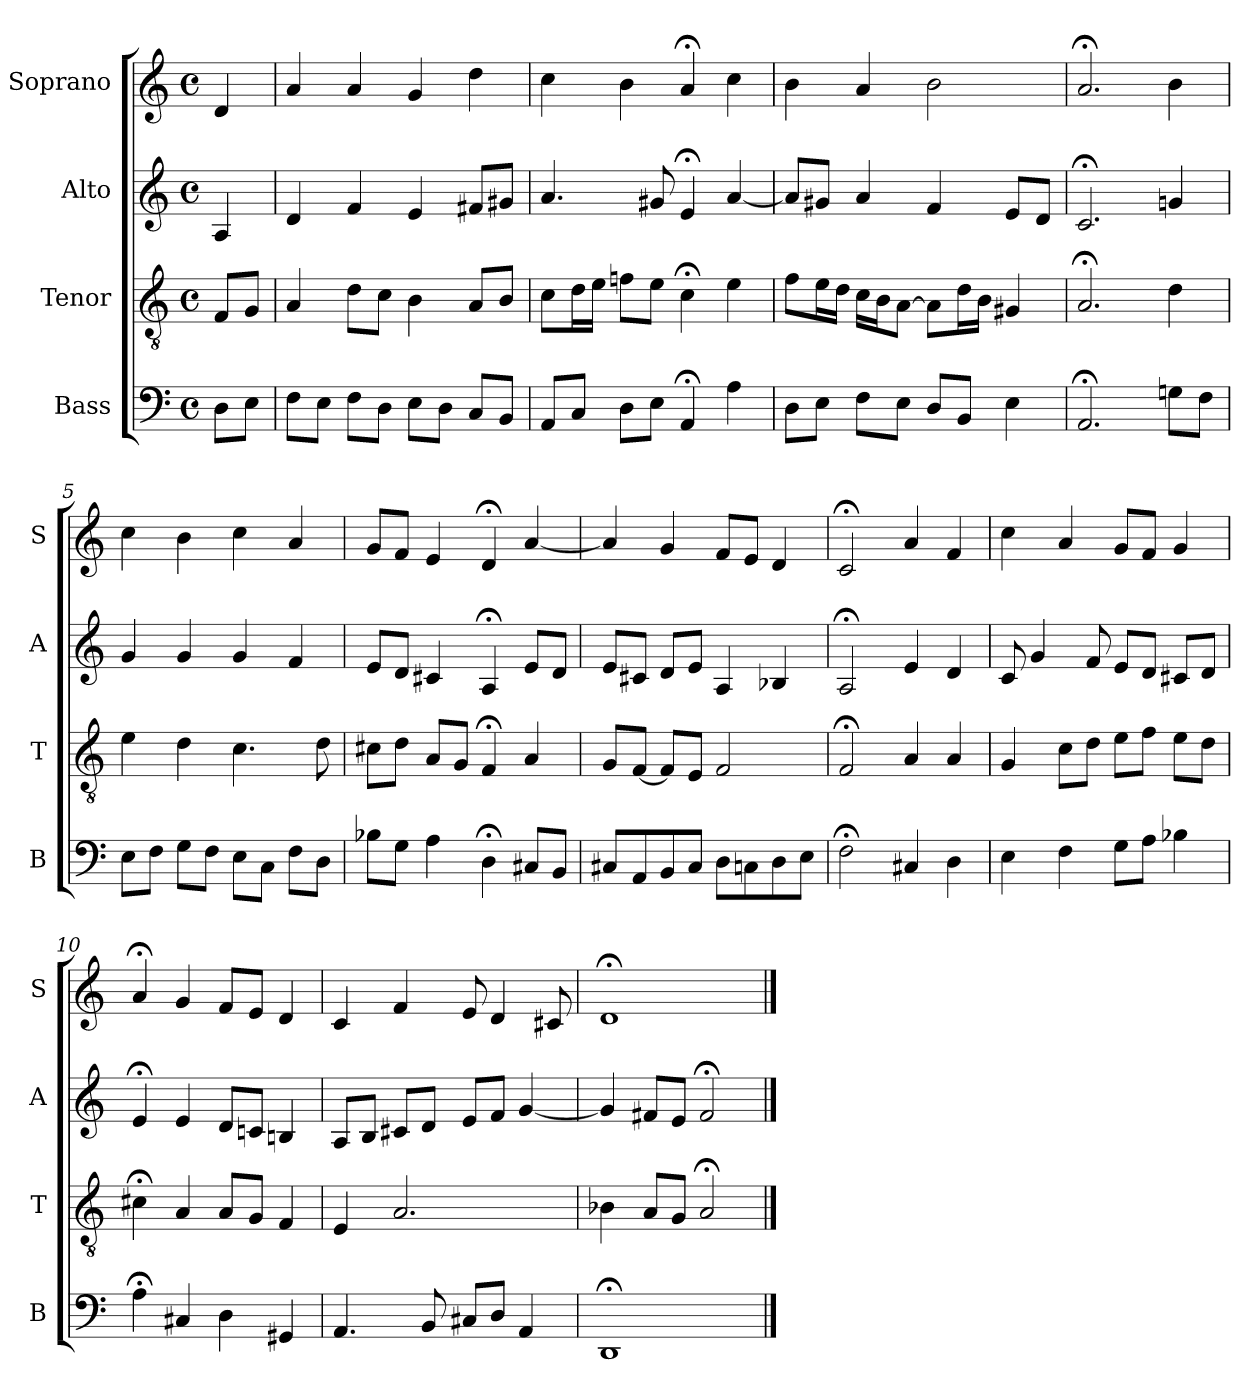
**kern	**kern	**kern	**kern
*part4	*part3	*part2	*part1
*staff4	*staff3	*staff2	*staff1
*I"Bass	*I"Tenor	*I"Alto	*I"Soprano
*I'B	*I'T	*I'A	*I'S
*clefF4	*clefGv2	*clefG2	*clefG2
*k[]	*k[]	*k[]	*k[]
*D:dor	*D:dor	*D:dor	*D:dor
*M4/4	*M4/4	*M4/4	*M4/4
*met(c)	*met(c)	*met(c)	*met(c)
*MM100	*MM100	*MM100	*MM100
=	=	=	=
8DL	8FL	4A	4di
8EJ	8GiJ	.	.
=1	=1	=1	=1
8FL	4Ai	4d	4ai
8EJ	.	.	.
8FL	8dL	4f	4a
8DJ	8cJ	.	.
8EL	4B	4e	4g
8DJ	.	.	.
8CL	8AL	8f#XL	4dd
8BBJ	8BJ	8g#XJ	.
=2	=2	=2	=2
8AAL	8cL	4.a	4cc
8CJ	16dL	.	.
.	16eJJ	.	.
8DL	8fnL	.	4b
8EJ	8eJ	8g#X	.
4AA;<	4c;<	4e;<	4a;<
4A	4e	[4a	4cc
=3	=3	=3	=3
8DL	8fL	8aL]	4b
8EJ	16eL	8g#XJ	.
.	16dJJ	.	.
8FL	16cLL	4a	4a
.	16BJ	.	.
8EJ	[8AJ	.	.
8DL	8AL]	4f	2b
8BBJ	16dL	.	.
.	16BJJ	.	.
4E	4G#X	8eL	.
.	.	8dJ	.
=4	=4	=4	=4
2.AA;<	2.A;<	2.c;<	2.a;<
8GnL	4d	4gn	4b
8FJ	.	.	.
=5	=5	=5	=5
8EL	4e	4g	4cc
8FJ	.	.	.
8GL	4d	4g	4b
8FJ	.	.	.
8EL	4.c	4g	4cc
8CJ	.	.	.
8FL	.	4f	4a
8DJ	8d	.	.
=6	=6	=6	=6
8B-XL	8c#XL	8eL	8gL
8GJ	8dJ	8dJ	8fJ
4A	8AL	4c#X	4e
.	8GJ	.	.
4D;<	4F;<i	4A;<	4d;<i
8C#XL	4Ai	8eL	[4ai
8BBJ	.	8dJ	.
=7	=7	=7	=7
8C#XL	8GL	8eL	4ai]
8AA	[8FJ	8c#XJ	.
8BB	8FL]	8dL	4g
8C#J	8EJ	8eJ	.
8DL	2Fi	4A	8fL
8Cn	.	.	8eJ
8D	.	4B-X	4d
8EJ	.	.	.
=8	=8	=8	=8
2F;<	2F;<i	2A;<	2c;<i
4C#X	4Ai	4e	4ai
4D	4A	4d	4f
=9	=9	=9	=9
4E	4G	8c	4cc
.	.	4g	.
4F	8cL	.	4a
.	8dJ	8f	.
8GL	8eL	8eL	8gL
8AJ	8fJ	8dJ	8fJ
4B-X	8eL	8c#XL	4g
.	8dJ	8dJ	.
=10	=10	=10	=10
4A;<	4c#X;<	4e;<	4a;<
4C#X	4A	4e	4g
4D	8AL	8dL	8fL
.	8GJ	8cnJ	8eJ
4GG#X	4F	4Bn	4d
=11	=11	=11	=11
4.AA	4E	8AL	4c
.	.	8BJ	.
.	2.A	8c#XL	4f
8BB	.	8dJ	.
8C#XL	.	8eL	8e
8DJ	.	8fJ	4d
4AA	.	[4g	.
.	.	.	8c#X
=12	=12	=12	=12
1DD;<	4B-X	4g]	1d;<
.	8AL	8f#XL	.
.	8GJ	8eJ	.
.	2A;<	2f#;<	.
==	==	==	==
*-	*-	*-	*-
